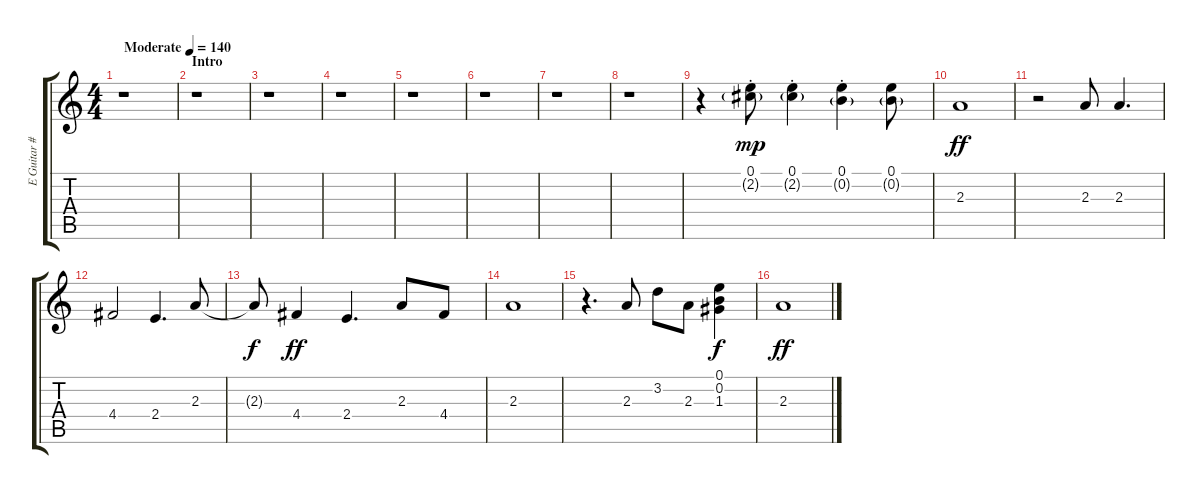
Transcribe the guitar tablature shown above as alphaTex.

\track ("E Guitar #1" "E Guitar #") {instrument overdrivenguitar}
\staff {score tabs}
\tuning (E4 B3 G3 D3 A2 E2) {hide}
\ts (4 4)
\tempo (140 "Moderate")
\clef g2
\ks c
r.1{dy mp instrument overdrivenguitar} |
\section ("" "Intro")
r.1 |
r.1 |
r.1 |
r.1 |
r.1 |
r.1 |
r.1 |
r.4 (0.1{st} 2.2{g}).8 (0.1{st} 2.2{g}).4 (0.1{st} 0.2{g}).4 (0.1 0.2{g}).8 |
2.3.1{dy ff} |
r.2 2.3.8 2.3.4{d} |
4.4.2 2.4.4{d} 2.3.8 |
2.3{t}.8{dy f} 4.4.4{dy ff} 2.4.4{d} 2.3.8 4.4.8 |
2.3.1 |
r.4{d} 2.3.8 3.2.8 2.3.8 (0.1 0.2 1.3).4{dy f} |
2.3.1{dy ff}
